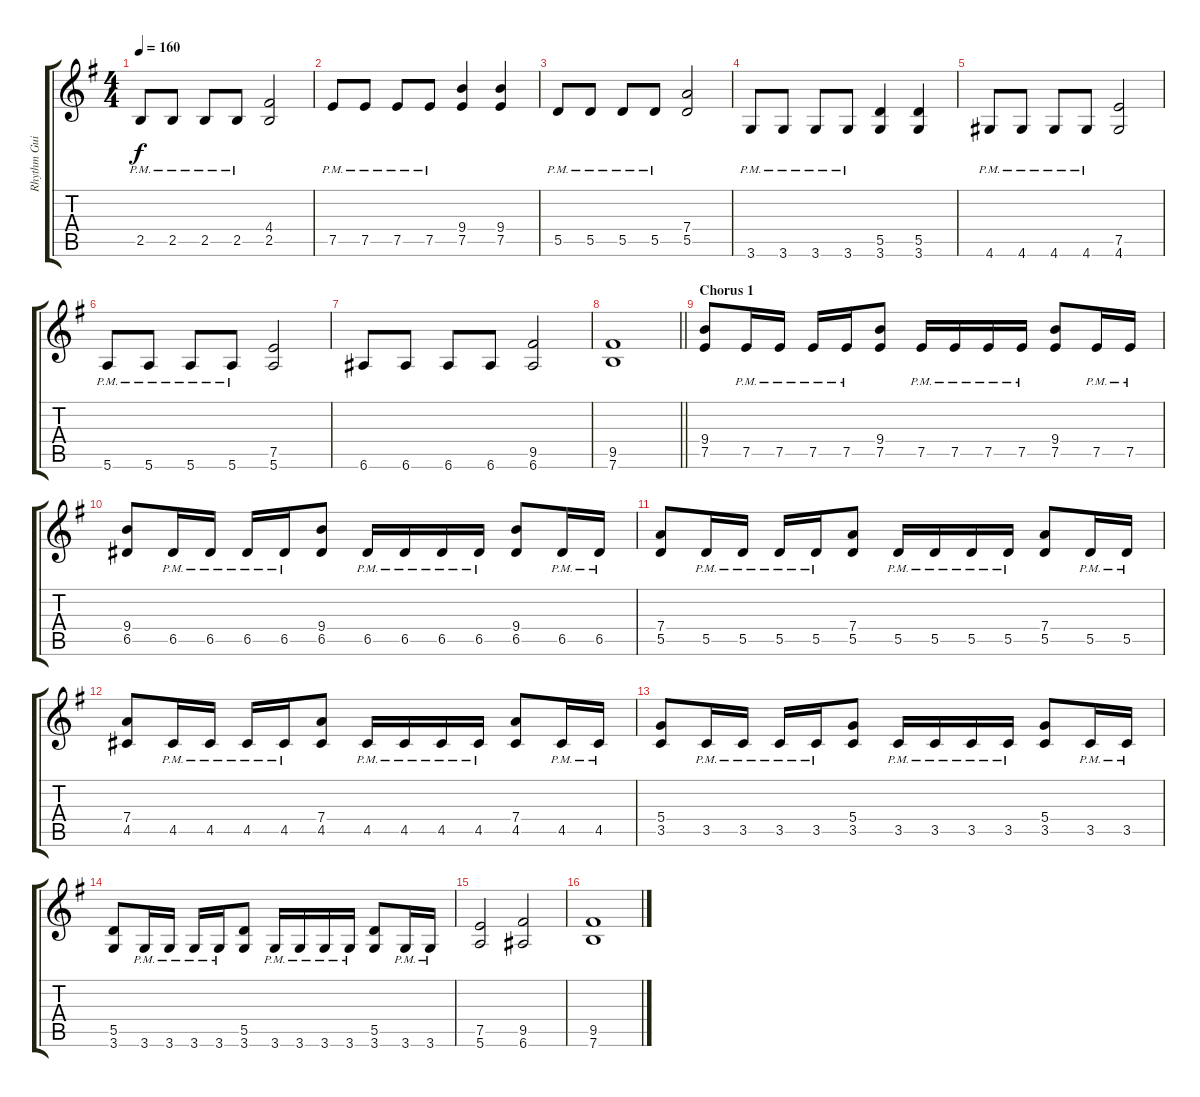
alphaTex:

\track ("Rhythm Guitar 1: Henrik Juhano" "Rhythm Gui") {instrument distortionguitar}
\staff {score tabs}
\tuning (E4 B3 G3 D3 A2 E2) {hide}
\ts (4 4)
\tempo 160
\clef g2
\ks eminor
2.5{pm}.8{dy f} 2.5{pm}.8 2.5{pm}.8 2.5{pm}.8 (4.4 2.5).2 |
7.5{pm}.8 7.5{pm}.8 7.5{pm}.8 7.5{pm}.8 (9.4 7.5).4 (9.4 7.5).4 |
5.5{pm}.8 5.5{pm}.8 5.5{pm}.8 5.5{pm}.8 (7.4 5.5).2 |
3.6{pm}.8 3.6{pm}.8 3.6{pm}.8 3.6{pm}.8 (5.5 3.6).4 (5.5 3.6).4 |
4.6{pm}.8 4.6{pm}.8 4.6{pm}.8 4.6{pm}.8 (7.5 4.6).2 |
5.6{pm}.8 5.6{pm}.8 5.6{pm}.8 5.6{pm}.8 (7.5 5.6).2 |
6.6.8 6.6.8 6.6.8 6.6.8 (9.5 6.6).2 |
\barLineRight lightlight
(9.5 7.6).1 |
\section ("" "Chorus 1")
(9.4 7.5).8 7.5{pm}.16 7.5{pm}.16 7.5{pm}.16 7.5{pm}.16 (9.4 7.5).8 7.5{pm}.16 7.5{pm}.16 7.5{pm}.16 7.5{pm}.16 (9.4 7.5).8 7.5{pm}.16 7.5{pm}.16 |
(9.4 6.5).8 6.5{pm}.16 6.5{pm}.16 6.5{pm}.16 6.5{pm}.16 (9.4 6.5).8 6.5{pm}.16 6.5{pm}.16 6.5{pm}.16 6.5{pm}.16 (9.4 6.5).8 6.5{pm}.16 6.5{pm}.16 |
(7.4 5.5).8 5.5{pm}.16 5.5{pm}.16 5.5{pm}.16 5.5{pm}.16 (7.4 5.5).8 5.5{pm}.16 5.5{pm}.16 5.5{pm}.16 5.5{pm}.16 (7.4 5.5).8 5.5{pm}.16 5.5{pm}.16 |
(7.4 4.5).8 4.5{pm}.16 4.5{pm}.16 4.5{pm}.16 4.5{pm}.16 (7.4 4.5).8 4.5{pm}.16 4.5{pm}.16 4.5{pm}.16 4.5{pm}.16 (7.4 4.5).8 4.5{pm}.16 4.5{pm}.16 |
(5.4 3.5).8 3.5{pm}.16 3.5{pm}.16 3.5{pm}.16 3.5{pm}.16 (5.4 3.5).8 3.5{pm}.16 3.5{pm}.16 3.5{pm}.16 3.5{pm}.16 (5.4 3.5).8 3.5{pm}.16 3.5{pm}.16 |
(5.5 3.6).8 3.6{pm}.16 3.6{pm}.16 3.6{pm}.16 3.6{pm}.16 (5.5 3.6).8 3.6{pm}.16 3.6{pm}.16 3.6{pm}.16 3.6{pm}.16 (5.5 3.6).8 3.6{pm}.16 3.6{pm}.16 |
(7.5 5.6).2 (9.5 6.6).2 |
(9.5 7.6).1
